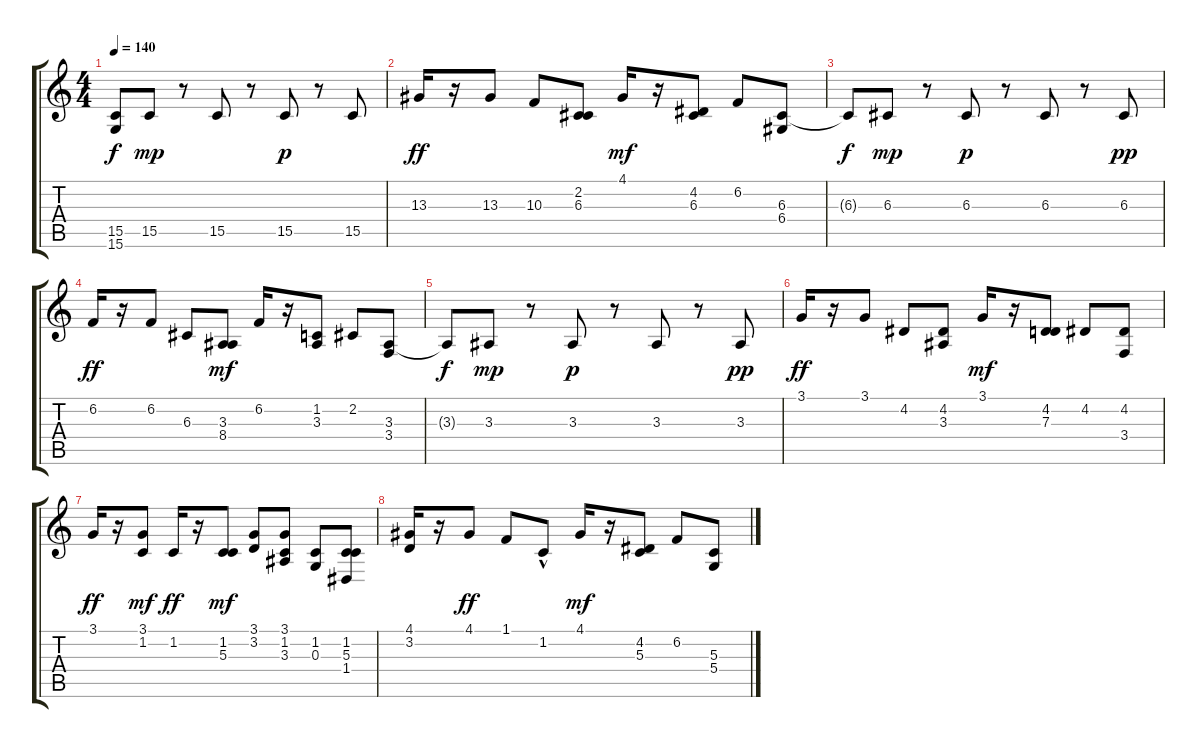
\track "" {instrument percussiveorgan}
\staff {score tabs}
\tuning (E4 B3 G3 D3 A2 E2) {hide}
\ts (4 4)
\tempo 140
\clef g2
\ks c
(15.5{t} 15.6{t}).8{dy f} 15.5.8{dy mp} r.8 15.5.8 r.8 15.5.8{dy p} r.8 15.5.8 |
13.3.16{dy ff} r.16 13.3.8 10.3.8 (2.2 6.3).8 4.1.16{dy mf} r.16 (4.2 6.3).8 6.2.8 (6.3 6.4).8 |
6.3{t}.8{dy f} 6.3.8{dy mp} r.8 6.3.8{dy p} r.8 6.3.8 r.8 6.3.8{dy pp} |
6.2.16{dy ff} r.16 6.2.8 6.3.8 (3.3 8.4).8{dy mf} 6.2.16 r.16 (1.2 3.3).8 2.2.8 (3.3 3.4).8 |
3.3{t}.8{dy f} 3.3.8{dy mp} r.8 3.3.8{dy p} r.8 3.3.8 r.8 3.3.8{dy pp} |
3.1.16{dy ff} r.16 3.1.8 4.2.8 (4.2 3.3).8 3.1.16{dy mf} r.16 (4.2 7.3).8 4.2.8 (4.2 3.4).8 |
3.1.16{dy ff} r.16 (3.1 1.2).8{dy mf} 1.2.16{dy ff} r.16 (1.2 5.3).8{dy mf} (3.1 3.2).8 (3.1 1.2 3.3).8 (1.2 0.3).8 (1.2 5.3 1.4).8 |
(4.1 3.2).16 r.16 4.1.8{dy ff} 1.1.8 1.2{hac}.8 4.1.16{dy mf} r.16 (4.2 5.3).8 6.2.8 (5.3 5.4).8
